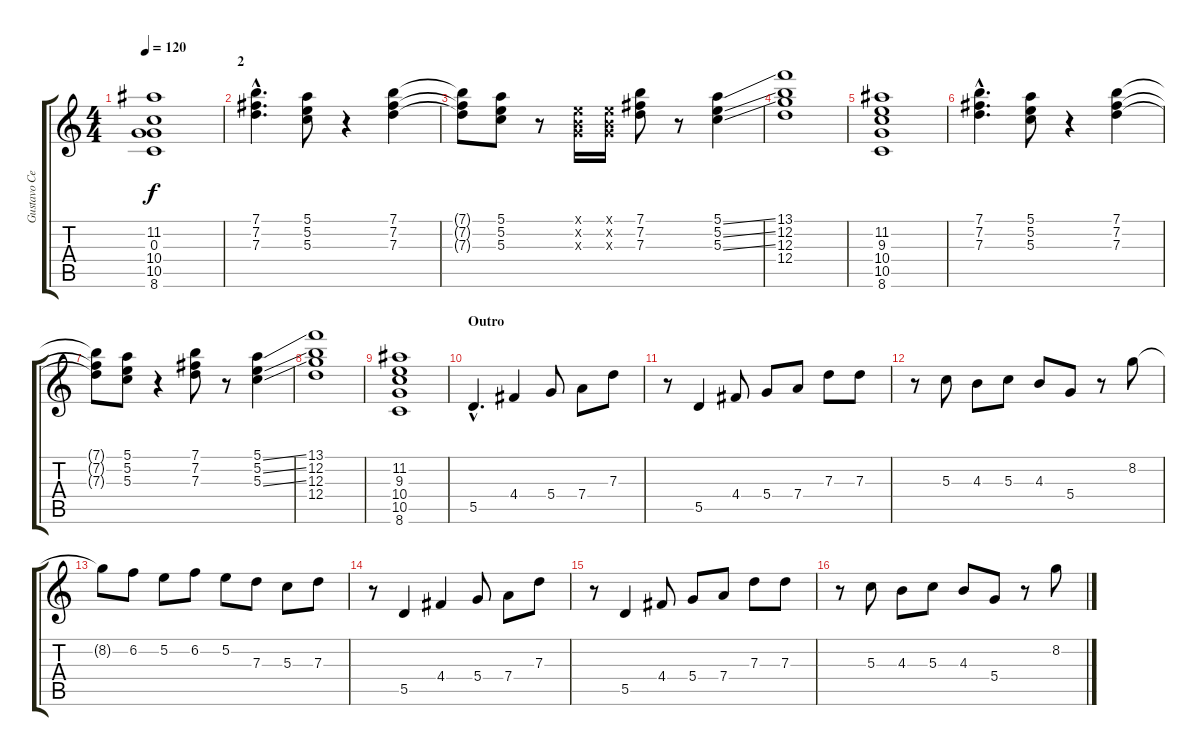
\track ("Gustavo Cerati" "Gustavo Ce") {instrument electricguitarclean}
\staff {score tabs}
\tuning (E4 B3 G3 D3 A2 E2) {hide}
\ts (4 4)
\tempo 120
\clef g2
\ks c
(11.2 0.3 10.4 10.5 8.6).1{dy f} |
\section ("" "2")
(7.1{hac} 7.2{hac} 7.3{hac}).4{d} (5.1 5.2 5.3).8 r.4 (7.1 7.2 7.3).4 |
(7.1{t} 7.2{t} 7.3{t}).8 (5.1 5.2 5.3).8 r.8 (0.1{x} 0.2{x} 0.3{x}).16 (0.1{x} 0.2{x} 0.3{x}).16 (7.1 7.2 7.3).8 r.8 (5.1{ss} 5.2{ss} 5.3{ss}).4 |
(13.1 12.2 12.3 12.4).1 |
(11.2 9.3 10.4 10.5 8.6).1 |
(7.1{hac} 7.2{hac} 7.3{hac}).4{d} (5.1 5.2 5.3).8 r.4 (7.1 7.2 7.3).4 |
(7.1{t} 7.2{t} 7.3{t}).8 (5.1 5.2 5.3).8 r.4 (7.1 7.2 7.3).8 r.8 (5.1{ss} 5.2{ss} 5.3{ss}).4 |
(13.1 12.2 12.3 12.4).1 |
(11.2 9.3 10.4 10.5 8.6).1 |
\section ("" "Outro")
5.5{hac}.4{d} 4.4.4 5.4.8 7.4.8 7.3.8 |
r.8 5.5.4 4.4.8 5.4.8 7.4.8 7.3.8 7.3.8 |
r.8 5.3.8 4.3.8 5.3.8 4.3.8 5.4.8 r.8 8.2.8 |
8.2{t}.8 6.2.8 5.2.8 6.2.8 5.2.8 7.3.8 5.3.8 7.3.8 |
r.8 5.5.4 4.4.4 5.4.8 7.4.8 7.3.8 |
r.8 5.5.4 4.4.8 5.4.8 7.4.8 7.3.8 7.3.8 |
r.8 5.3.8 4.3.8 5.3.8 4.3.8 5.4.8 r.8 8.2.8
